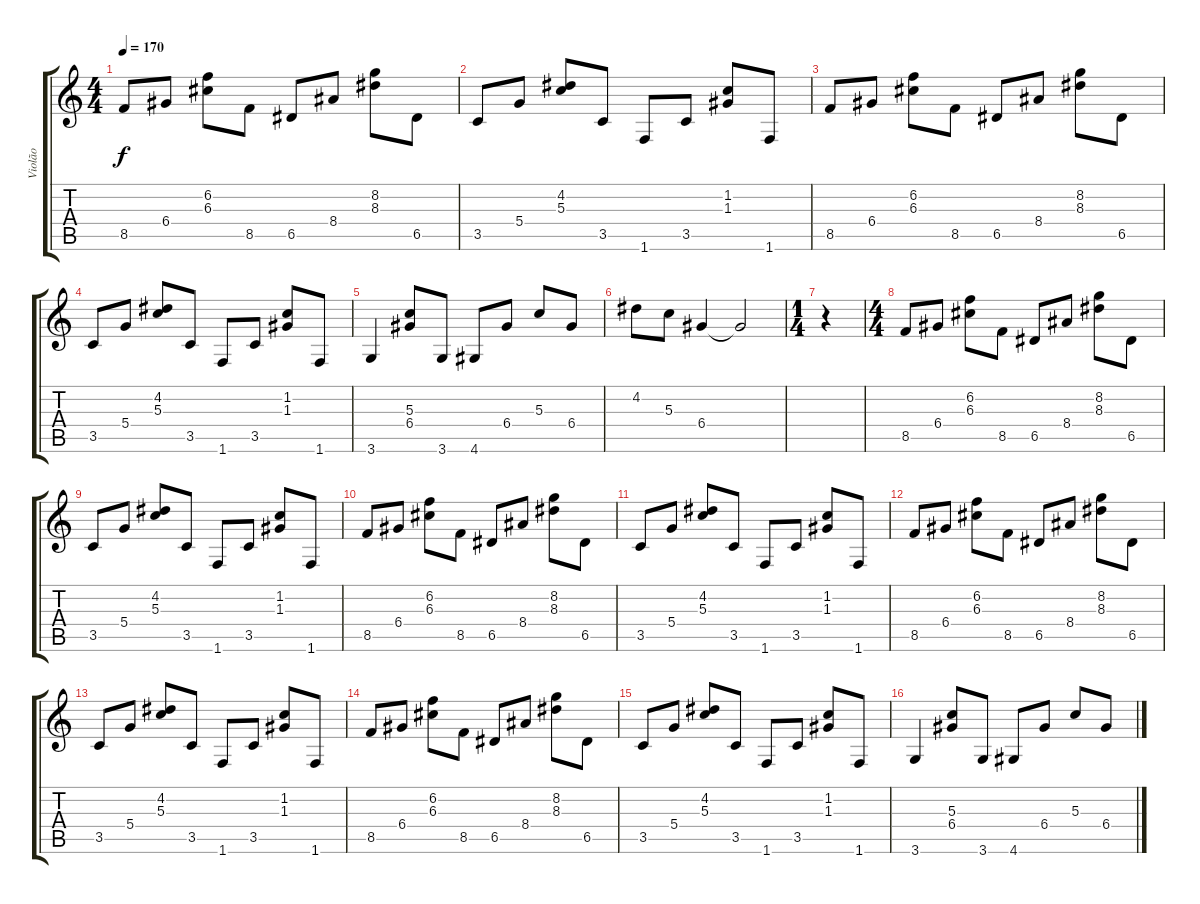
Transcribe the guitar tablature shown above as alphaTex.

\track ("Violão" "Violão") {instrument acousticguitarnylon}
\staff {score tabs}
\tuning (E4 B3 G3 D3 A2 E2) {hide}
\ts (4 4)
\tempo 170
\tempo 86
\tempo 170
\clef g2
\ks c
8.5.8{dy f instrument acousticguitarnylon} 6.4.8 (6.2 6.3).8 8.5.8 6.5.8 8.4.8 (8.2 8.3).8 6.5.8 |
3.5.8 5.4.8 (4.2 5.3).8 3.5.8 1.6.8 3.5.8 (1.2 1.3).8 1.6.8 |
8.5.8 6.4.8 (6.2 6.3).8 8.5.8 6.5.8 8.4.8 (8.2 8.3).8 6.5.8 |
3.5.8 5.4.8 (4.2 5.3).8 3.5.8 1.6.8 3.5.8 (1.2 1.3).8 1.6.8 |
3.6.4 (5.3 6.4).8 3.6.8 4.6.8 6.4.8 5.3.8 6.4.8 |
4.2.8 5.3.8 6.4.4 6.4{t}.2 |
\ts (1 4)
r.4 |
\ts (4 4)
8.5.8 6.4.8 (6.2 6.3).8 8.5.8 6.5.8 8.4.8 (8.2 8.3).8 6.5.8 |
3.5.8 5.4.8 (4.2 5.3).8 3.5.8 1.6.8 3.5.8 (1.2 1.3).8 1.6.8 |
8.5.8 6.4.8 (6.2 6.3).8 8.5.8 6.5.8 8.4.8 (8.2 8.3).8 6.5.8 |
3.5.8 5.4.8 (4.2 5.3).8 3.5.8 1.6.8 3.5.8 (1.2 1.3).8 1.6.8 |
8.5.8 6.4.8 (6.2 6.3).8 8.5.8 6.5.8 8.4.8 (8.2 8.3).8 6.5.8 |
3.5.8 5.4.8 (4.2 5.3).8 3.5.8 1.6.8 3.5.8 (1.2 1.3).8 1.6.8 |
8.5.8 6.4.8 (6.2 6.3).8 8.5.8 6.5.8 8.4.8 (8.2 8.3).8 6.5.8 |
3.5.8 5.4.8 (4.2 5.3).8 3.5.8 1.6.8 3.5.8 (1.2 1.3).8 1.6.8 |
3.6.4 (5.3 6.4).8 3.6.8 4.6.8 6.4.8 5.3.8 6.4.8
